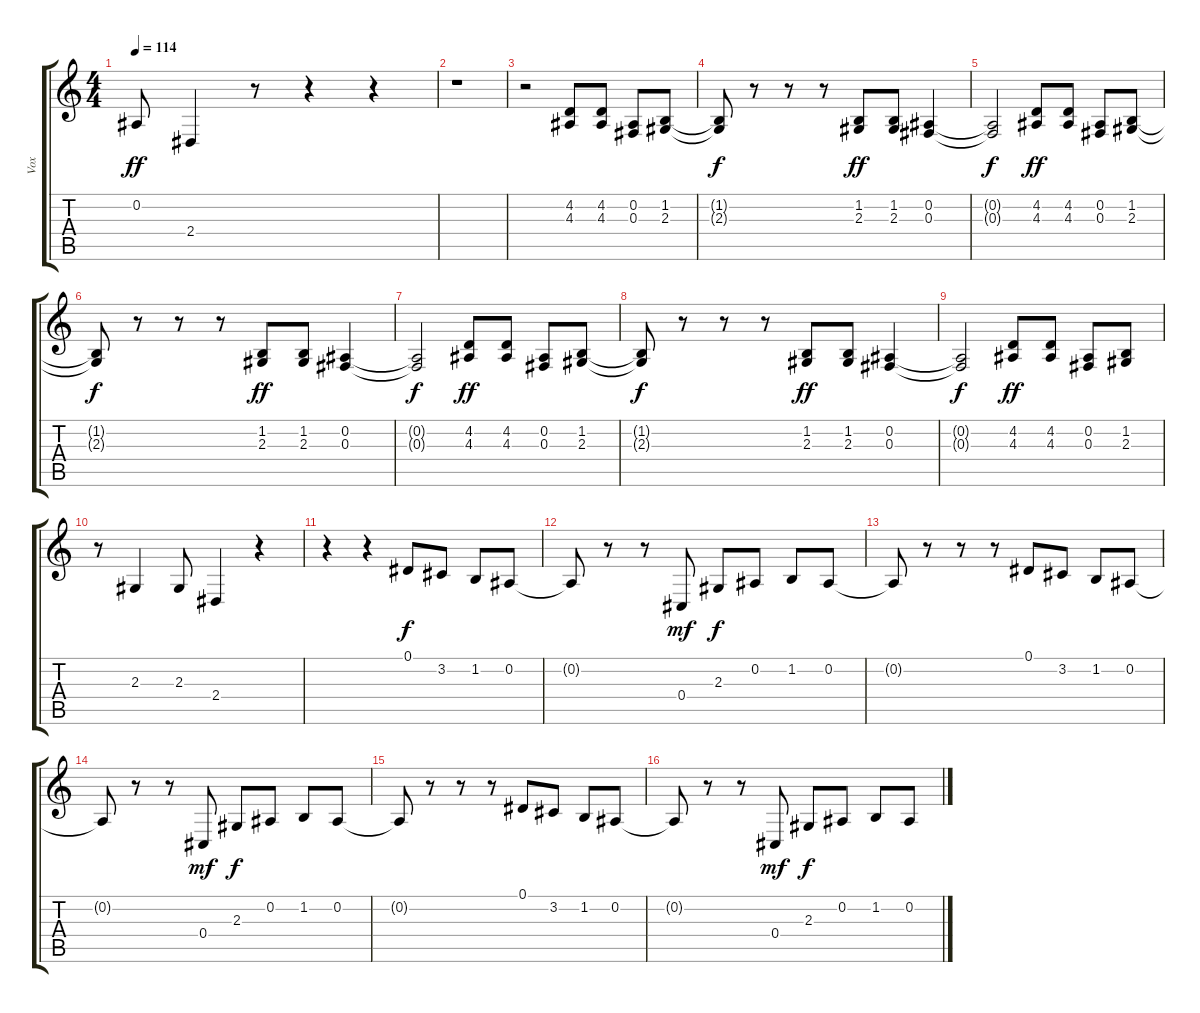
\track ("Vox" "Vox") {instrument acousticgrandpiano}
\staff {score tabs}
\tuning (Eb4 Bb3 Gb3 Db3 Ab2 Eb2) {hide}
\ts (4 4)
\tempo 114
\clef g2
\ks c
0.2.8{dy ff} 2.4.4 r.8 r.4 r.4 |
r.1 |
r.2 (4.2 4.3).8 (4.2 4.3).8 (0.2 0.3).8 (1.2 2.3).8 |
(1.2{t} 2.3{t}).8{dy f} r.8 r.8 r.8 (1.2 2.3).8{dy ff} (1.2 2.3).8 (0.2 0.3).4 |
(0.2{t} 0.3{t}).2{dy f} (4.2 4.3).8{dy ff} (4.2 4.3).8 (0.2 0.3).8 (1.2 2.3).8 |
(1.2{t} 2.3{t}).8{dy f} r.8 r.8 r.8 (1.2 2.3).8{dy ff} (1.2 2.3).8 (0.2 0.3).4 |
(0.2{t} 0.3{t}).2{dy f} (4.2 4.3).8{dy ff} (4.2 4.3).8 (0.2 0.3).8 (1.2 2.3).8 |
(1.2{t} 2.3{t}).8{dy f} r.8 r.8 r.8 (1.2 2.3).8{dy ff} (1.2 2.3).8 (0.2 0.3).4 |
(0.2{t} 0.3{t}).2{dy f} (4.2 4.3).8{dy ff} (4.2 4.3).8 (0.2 0.3).8 (1.2 2.3).8 |
r.8 2.3.4 2.3.8 2.4.4 r.4 |
r.4 r.4 0.1.8{dy f} 3.2.8 1.2.8 0.2.8 |
0.2{t}.8 r.8 r.8 0.4.8{dy mf} 2.3.8{dy f} 0.2.8 1.2.8 0.2.8 |
0.2{t}.8 r.8 r.8 r.8 0.1.8 3.2.8 1.2.8 0.2.8 |
0.2{t}.8 r.8 r.8 0.4.8{dy mf} 2.3.8{dy f} 0.2.8 1.2.8 0.2.8 |
0.2{t}.8 r.8 r.8 r.8 0.1.8 3.2.8 1.2.8 0.2.8 |
0.2{t}.8 r.8 r.8 0.4.8{dy mf} 2.3.8{dy f} 0.2.8 1.2.8 0.2.8
